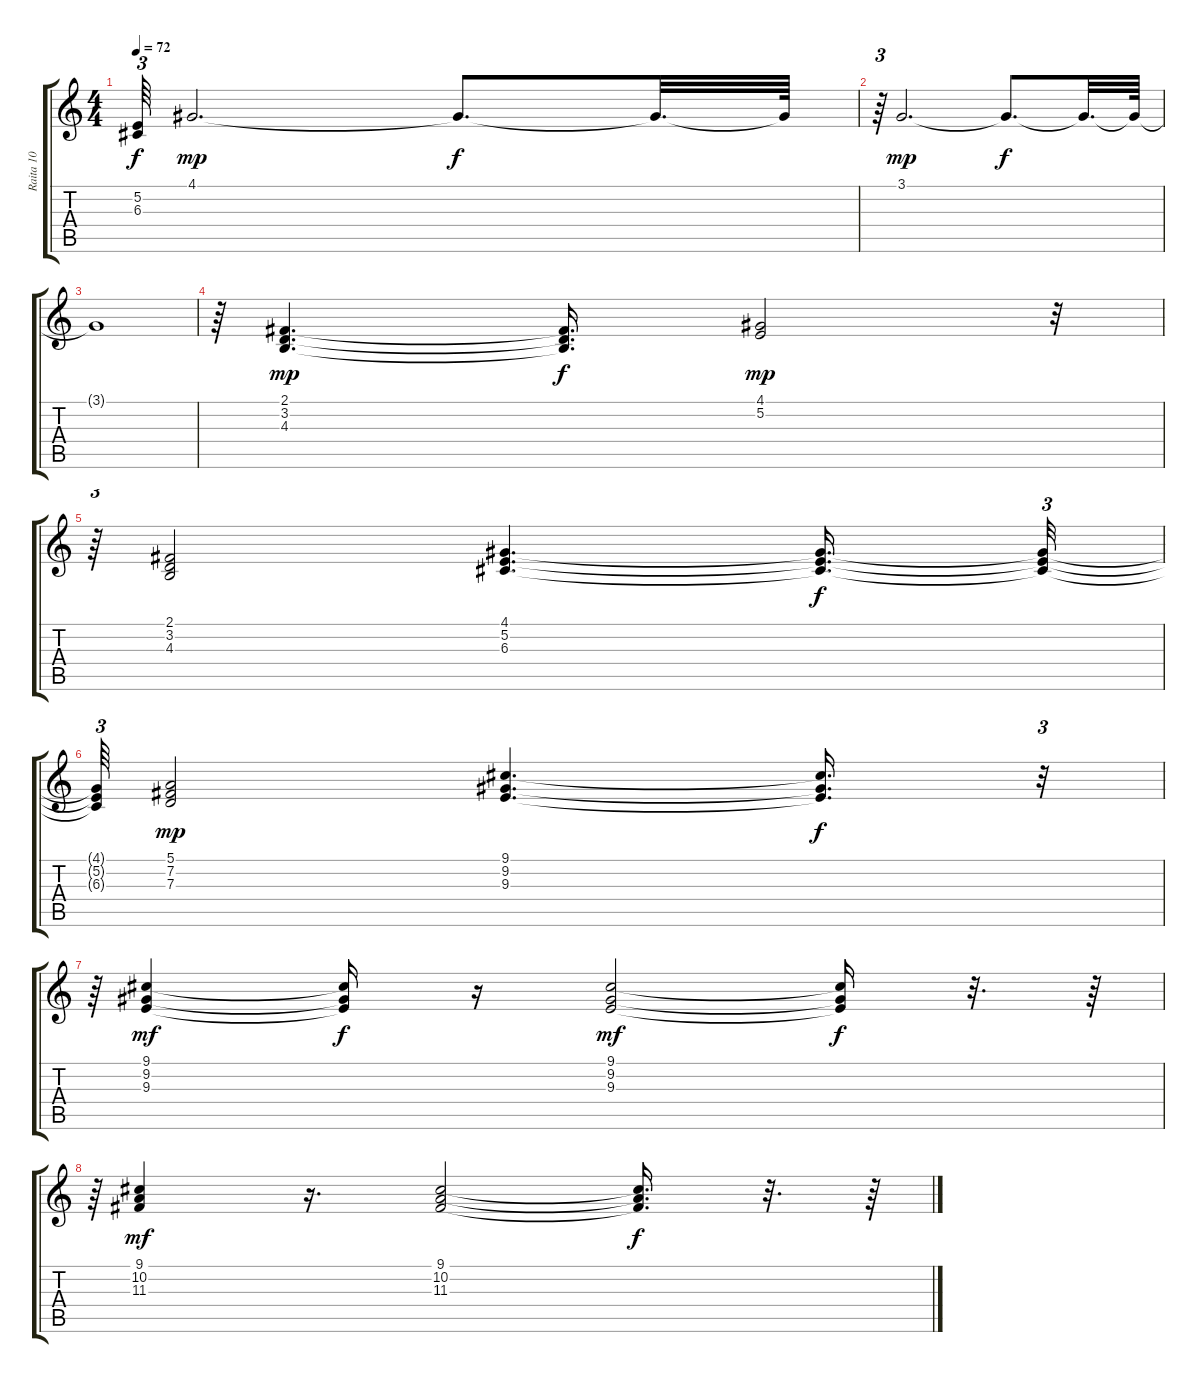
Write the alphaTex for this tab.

\track ("Raita 10" "Raita 10") {instrument stringensemble1}
\staff {score tabs}
\tuning (E4 B3 G3 D3 A2 E2) {hide}
\ts (4 4)
\tempo 72
\clef g2
\ks c
(5.2{t} 6.3{t}).64{tu (3 2) dy f} 4.1.2{d dy mp} 4.1{t}.8{d dy f} 4.1{t}.32{d} 4.1{t}.64 |
r.64{tu (3 2)} 3.1.2{d dy mp} 3.1{t}.8{d dy f} 3.1{t}.32{d} 3.1{t}.64 |
3.1{t}.1 |
r.64{tu (3 2)} (2.1 3.2 4.3).4{d dy mp} (2.1{t} 3.2{t} 4.3{t}).16{d dy f} (4.1 5.2).2{dy mp} r.32{tu (3 2)} |
r.64{tu (3 2)} (2.1 3.2 4.3).2 (4.1 5.2 6.3).4{d} (4.1{t} 5.2{t} 6.3{t}).16{d dy f} (4.1{t} 5.2{t} 6.3{t}).32{tu (3 2)} |
(4.1{t} 5.2{t} 6.3{t}).64{tu (3 2)} (5.1 7.2 7.3).2{dy mp} (9.1 9.2 9.3).4{d} (9.1{t} 9.2{t} 9.3{t}).16{d dy f} r.32{tu (3 2)} |
r.64{tu (3 2)} (9.1 9.2 9.3).4{dy mf} (9.1{t} 9.2{t} 9.3{t}).16{dy f} r.16 (9.1 9.2 9.3).2{dy mf} (9.1{t} 9.2{t} 9.3{t}).16{dy f} r.32{d} r.64 |
r.64{tu (3 2)} (9.1 10.2 11.3).4{dy mf} r.16{d} (9.1 10.2 11.3).2 (9.1{t} 10.2{t} 11.3{t}).16{d dy f} r.32{d} r.64
